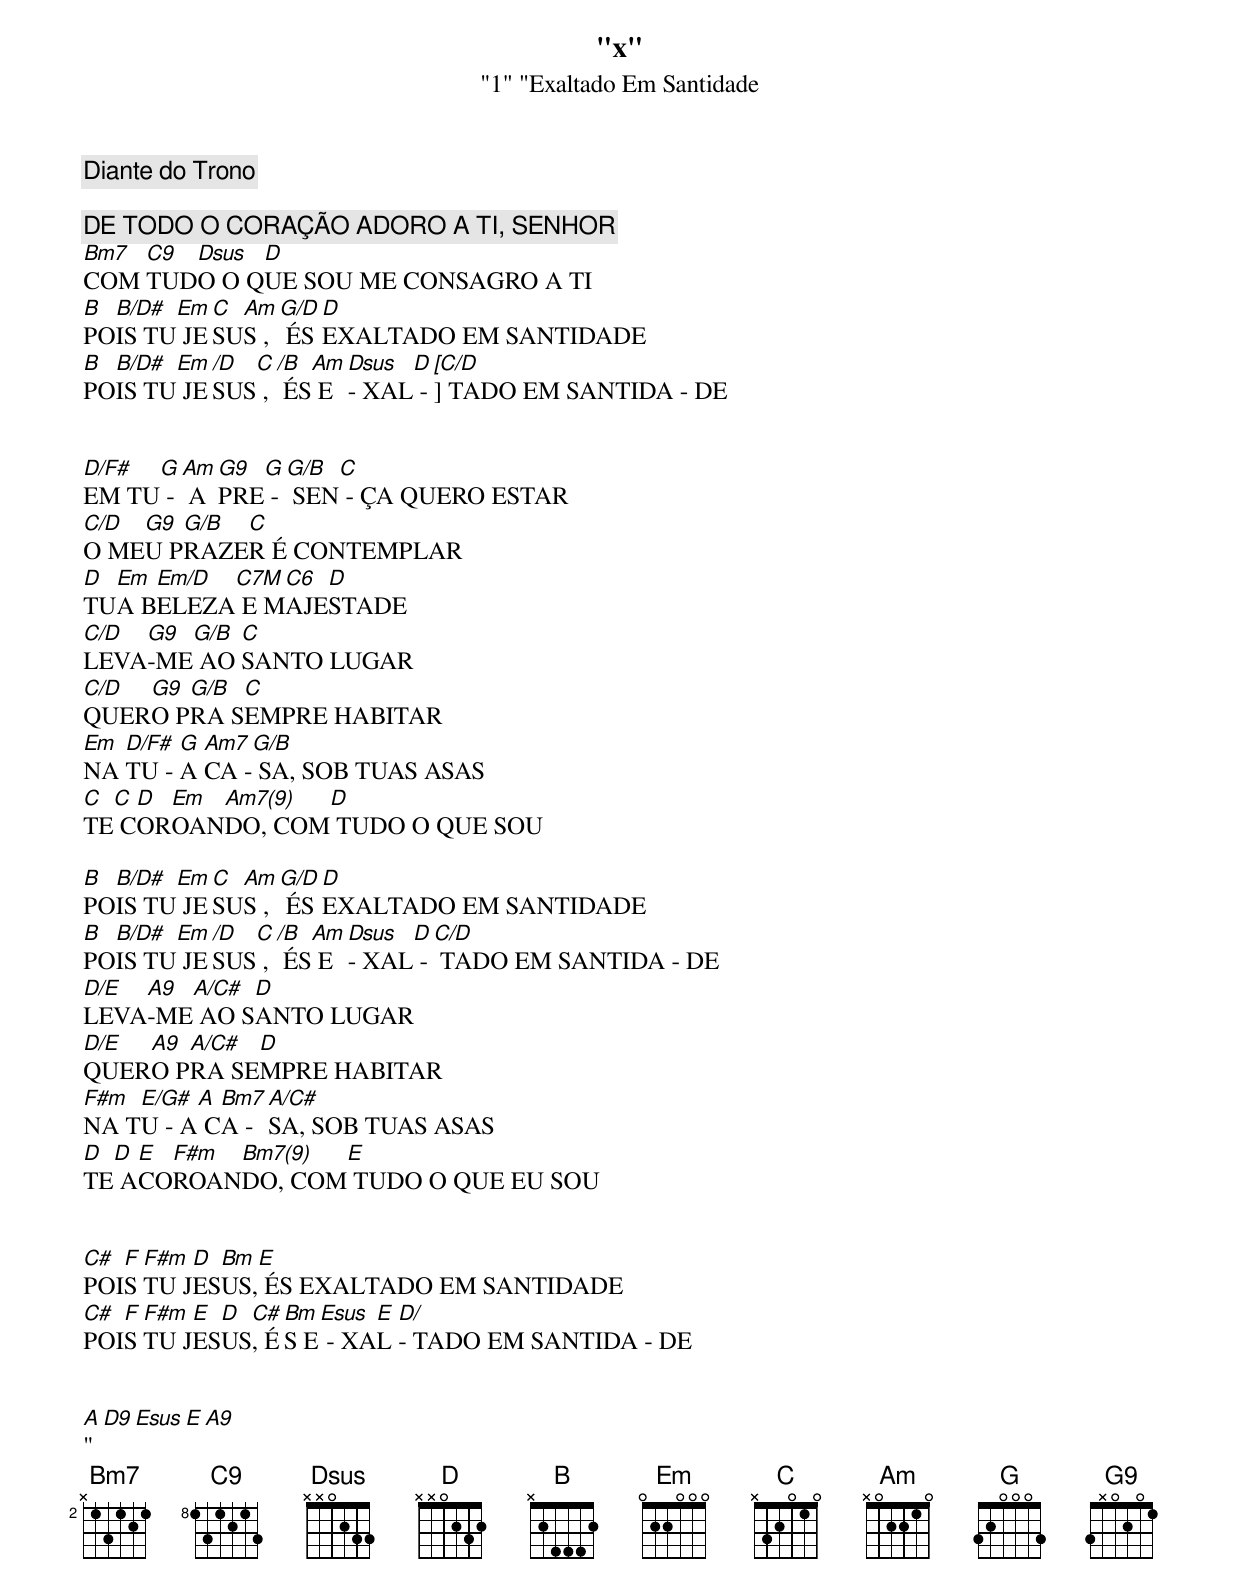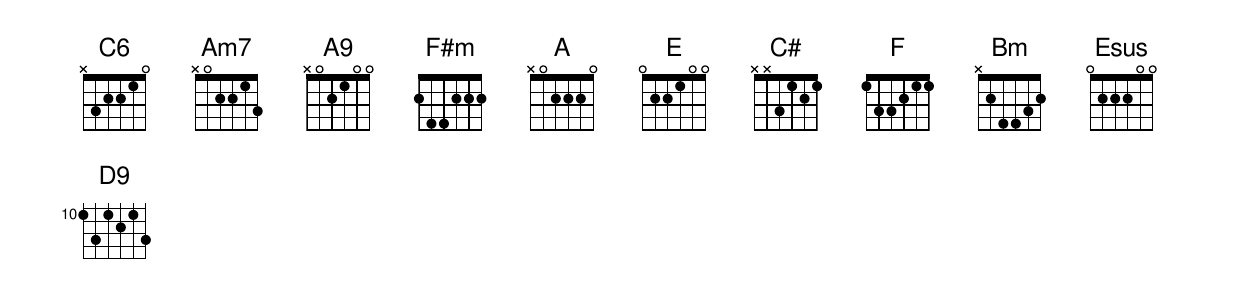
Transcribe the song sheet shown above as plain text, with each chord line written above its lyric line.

"x"
"1" "Exaltado Em Santidade
Diante do Trono

DE TODO O CORAÇÃO ADORO A TI, SENHOR
Bm7 C9 Dsus D
COM TUDO O QUE SOU ME CONSAGRO A TI
B B/D# Em C Am G/D D
POIS TU JESUS , ÉS EXALTADO EM SANTIDADE
B B/D# Em /D C /B Am Dsus D [C/D]
POIS TU JESUS , ÉS E - XAL - TADO EM SANTIDA - DE


D/F# G Am G9 G G/B C
EM TU - A PRE - SEN - ÇA QUERO ESTAR
C/D G9 G/B C
O MEU PRAZER É CONTEMPLAR
D Em Em/D C7M C6 D
TUA BELEZA E MAJESTADE
C/D G9 G/B C
LEVA-ME AO SANTO LUGAR
C/D G9 G/B C
QUERO PRA SEMPRE HABITAR
Em D/F# G Am7 G/B
NA TU - A CA - SA, SOB TUAS ASAS
C C D Em Am7(9) D
TE COROANDO, COM TUDO O QUE SOU

B B/D# Em C Am G/D D
POIS TU JESUS , ÉS EXALTADO EM SANTIDADE
B B/D# Em /D C /B Am Dsus D C/D
POIS TU JESUS , ÉS E - XAL - TADO EM SANTIDA - DE
D/E A9 A/C# D
LEVA-ME AO SANTO LUGAR
D/E A9 A/C# D
QUERO PRA SEMPRE HABITAR
F#m E/G# A Bm7 A/C#
NA TU - A CA - SA, SOB TUAS ASAS
D D E F#m Bm7(9) E
TE ACOROANDO, COM TUDO O QUE EU SOU


C# F F#m D Bm E
POIS TU JESUS, ÉS EXALTADO EM SANTIDADE
C# F F#m E D C# Bm Esus E D/
POIS TU JESUS, ÉS E - XAL - TADO EM SANTIDA - DE


A D9 Esus E A9
"
